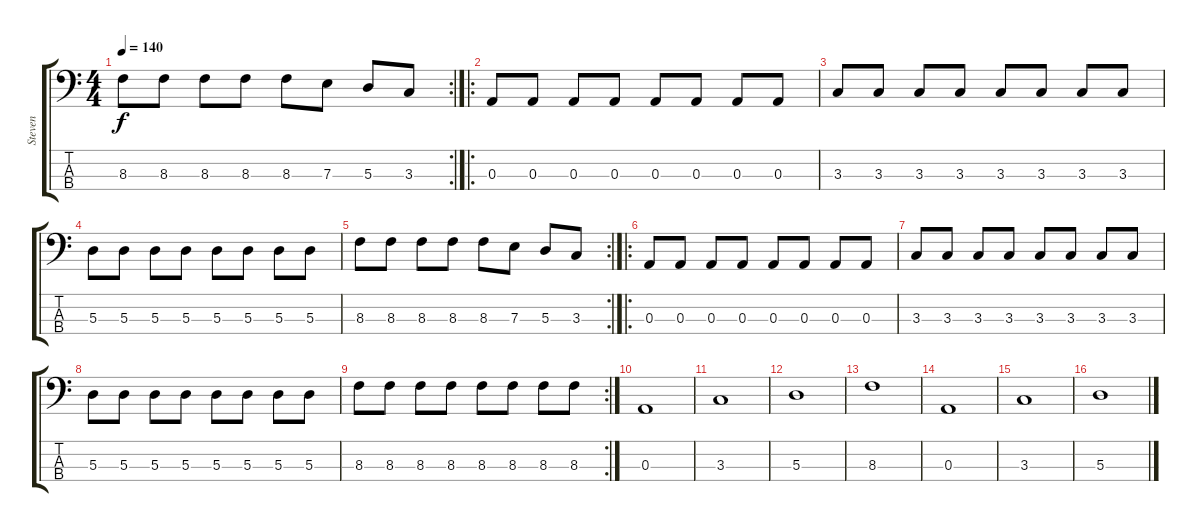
\track ("Steven" "Steven") {instrument electricbasspick}
\staff {score tabs}
\tuning (G2 D2 A1 D1) {hide}
\rc 2
\ts (4 4)
\tempo 140
\clef f4
\ks c
8.3.8{dy f} 8.3.8 8.3.8 8.3.8 8.3.8 7.3.8 5.3.8 3.3.8 |
\ro
0.3.8 0.3.8 0.3.8 0.3.8 0.3.8 0.3.8 0.3.8 0.3.8 |
3.3.8 3.3.8 3.3.8 3.3.8 3.3.8 3.3.8 3.3.8 3.3.8 |
5.3.8 5.3.8 5.3.8 5.3.8 5.3.8 5.3.8 5.3.8 5.3.8 |
\rc 2
8.3.8 8.3.8 8.3.8 8.3.8 8.3.8 7.3.8 5.3.8 3.3.8 |
\ro
0.3.8 0.3.8 0.3.8 0.3.8 0.3.8 0.3.8 0.3.8 0.3.8 |
3.3.8 3.3.8 3.3.8 3.3.8 3.3.8 3.3.8 3.3.8 3.3.8 |
5.3.8 5.3.8 5.3.8 5.3.8 5.3.8 5.3.8 5.3.8 5.3.8 |
\rc 2
8.3.8 8.3.8 8.3.8 8.3.8 8.3.8 8.3.8 8.3.8 8.3.8 |
0.3.1 |
3.3.1 |
5.3.1 |
8.3.1 |
0.3.1 |
3.3.1 |
5.3.1
